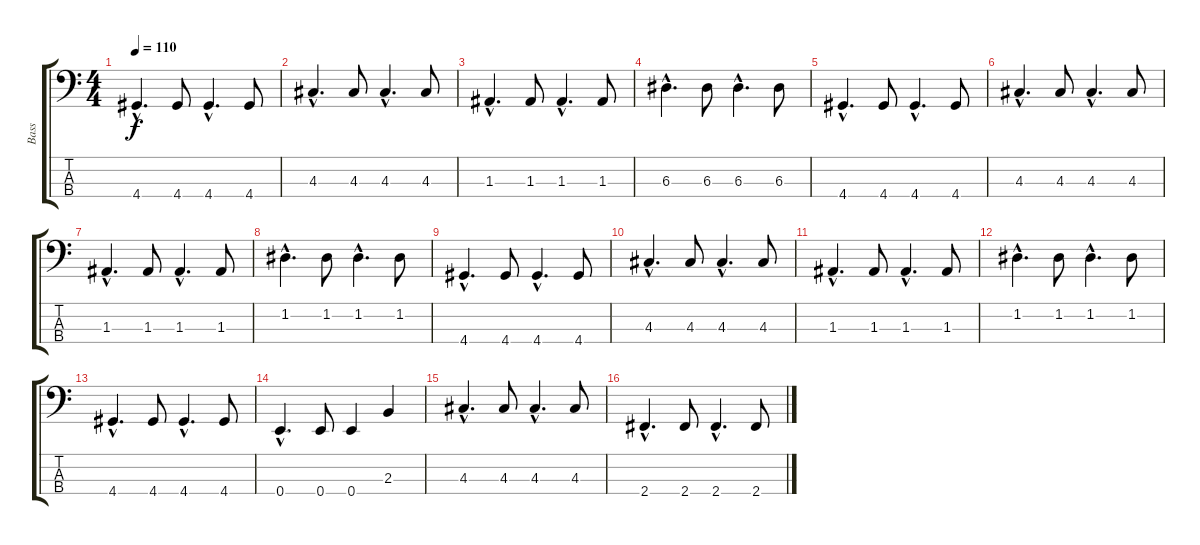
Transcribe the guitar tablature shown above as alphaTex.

\track ("Bass" "Bass") {instrument electricbassfinger}
\staff {score tabs}
\tuning (G2 D2 A1 E1) {hide}
\ts (4 4)
\tempo 110
\clef f4
\ks c
4.4{hac}.4{d dy f} 4.4.8 4.4{hac}.4{d} 4.4.8 |
4.3{hac}.4{d} 4.3.8 4.3{hac}.4{d} 4.3.8 |
1.3{hac}.4{d} 1.3.8 1.3{hac}.4{d} 1.3.8 |
6.3{hac}.4{d} 6.3.8 6.3{hac}.4{d} 6.3.8 |
4.4{hac}.4{d} 4.4.8 4.4{hac}.4{d} 4.4.8 |
4.3{hac}.4{d} 4.3.8 4.3{hac}.4{d} 4.3.8 |
1.3{hac}.4{d} 1.3.8 1.3{hac}.4{d} 1.3.8 |
1.2{hac}.4{d} 1.2.8 1.2{hac}.4{d} 1.2.8 |
4.4{hac}.4{d} 4.4.8 4.4{hac}.4{d} 4.4.8 |
4.3{hac}.4{d} 4.3.8 4.3{hac}.4{d} 4.3.8 |
1.3{hac}.4{d} 1.3.8 1.3{hac}.4{d} 1.3.8 |
1.2{hac}.4{d} 1.2.8 1.2{hac}.4{d} 1.2.8 |
4.4{hac}.4{d} 4.4.8 4.4{hac}.4{d} 4.4.8 |
0.4{hac}.4{d} 0.4.8 0.4.4 2.3.4 |
4.3{hac}.4{d} 4.3.8 4.3{hac}.4{d} 4.3.8 |
2.4{hac}.4{d} 2.4.8 2.4{hac}.4{d} 2.4.8
